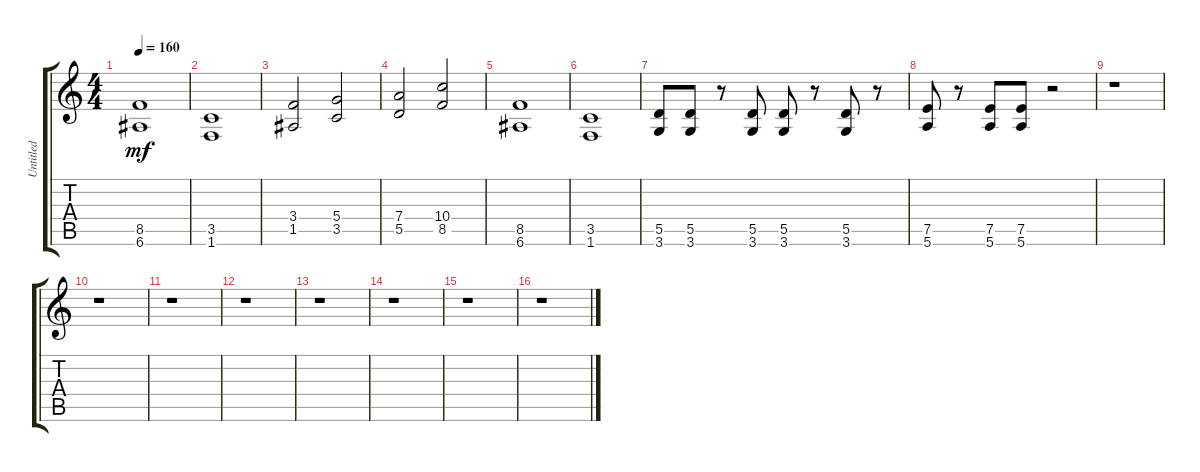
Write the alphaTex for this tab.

\track ("Untitled" "Untitled") {instrument distortionguitar}
\staff {score tabs}
\tuning (E4 B3 G3 D3 A2 E2) {hide}
\ts (4 4)
\tempo 160
\clef g2
\ks c
(8.5 6.6).1{dy mf} |
(3.5 1.6).1 |
(3.4 1.5).2 (5.4 3.5).2 |
(7.4 5.5).2 (10.4 8.5).2 |
(8.5 6.6).1 |
(3.5 1.6).1 |
(5.5 3.6).8 (5.5 3.6).8 r.8 (5.5 3.6).8 (5.5 3.6).8 r.8 (5.5 3.6).8 r.8 |
(7.5 5.6).8 r.8 (7.5 5.6).8 (7.5 5.6).8 r.2 |
r.1 |
r.1 |
r.1 |
r.1 |
r.1 |
r.1 |
r.1 |
r.1
